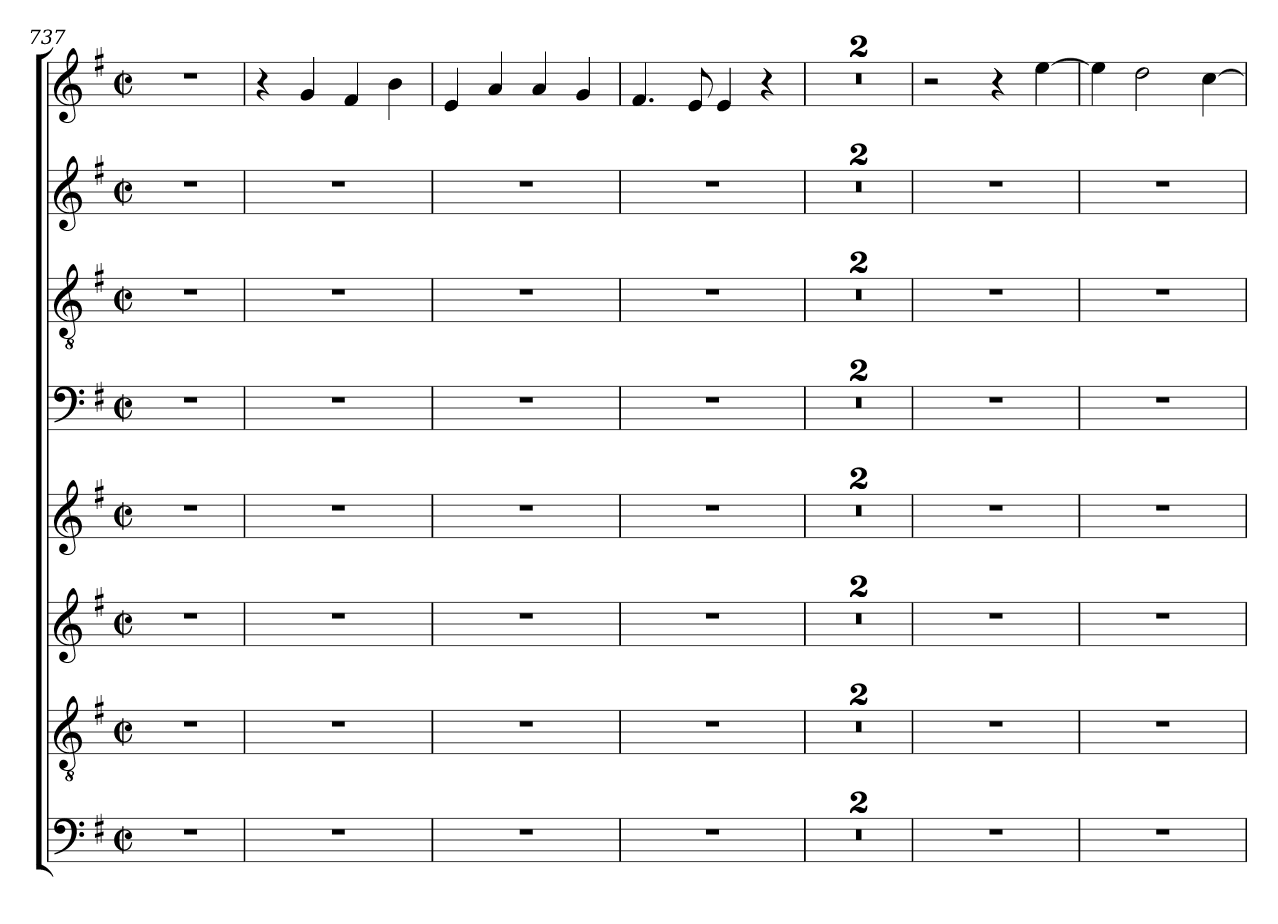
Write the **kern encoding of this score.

**kern	**kern	**kern	**kern	**kern	**kern	**kern	**kern
*part8	*part7	*part6	*part5	*part4	*part3	*part2	*part1
*staff8	*staff7	*staff6	*staff5	*staff4	*staff3	*staff2	*staff1
*clefF4	*clefGv2	*clefG2	*clefG2	*clefF4	*clefGv2	*clefG2	*clefG2
*k[f#]	*k[f#]	*k[f#]	*k[f#]	*k[f#]	*k[f#]	*k[f#]	*k[f#]
*G:	*G:	*G:	*G:	*G:	*G:	*G:	*G:
*M2/2	*M2/2	*M2/2	*M2/2	*M2/2	*M2/2	*M2/2	*M2/2
*met(c|)	*met(c|)	*met(c|)	*met(c|)	*met(c|)	*met(c|)	*met(c|)	*met(c|)
=737	=737	=737	=737	=737	=737	=737	=737
1r	1r	1r	1r	1r	1r	1r	1r
=738	=738	=738	=738	=738	=738	=738	=738
1r	1r	1r	1r	1r	1r	1r	4r
.	.	.	.	.	.	.	4g/
.	.	.	.	.	.	.	4f#/
.	.	.	.	.	.	.	4b\
=739	=739	=739	=739	=739	=739	=739	=739
1r	1r	1r	1r	1r	1r	1r	4e/
.	.	.	.	.	.	.	4a/
.	.	.	.	.	.	.	4a/
.	.	.	.	.	.	.	4g/
=740	=740	=740	=740	=740	=740	=740	=740
1r	1r	1r	1r	1r	1r	1r	4.f#/
.	.	.	.	.	.	.	8e/
.	.	.	.	.	.	.	4e/
.	.	.	.	.	.	.	4r
=741	=741	=741	=741	=741	=741	=741	=741
1r	1r	1r	1r	1r	1r	1r	1r
=742	=742	=742	=742	=742	=742	=742	=742
1r	1r	1r	1r	1r	1r	1r	1r
=743	=743	=743	=743	=743	=743	=743	=743
1r	1r	1r	1r	1r	1r	1r	2r
.	.	.	.	.	.	.	4r
.	.	.	.	.	.	.	[>4ee\
=744	=744	=744	=744	=744	=744	=744	=744
1r	1r	1r	1r	1r	1r	1r	4ee\]
.	.	.	.	.	.	.	2dd\
.	.	.	.	.	.	.	[>4cc\
=	=	=	=	=	=	=	=
*-	*-	*-	*-	*-	*-	*-	*-
